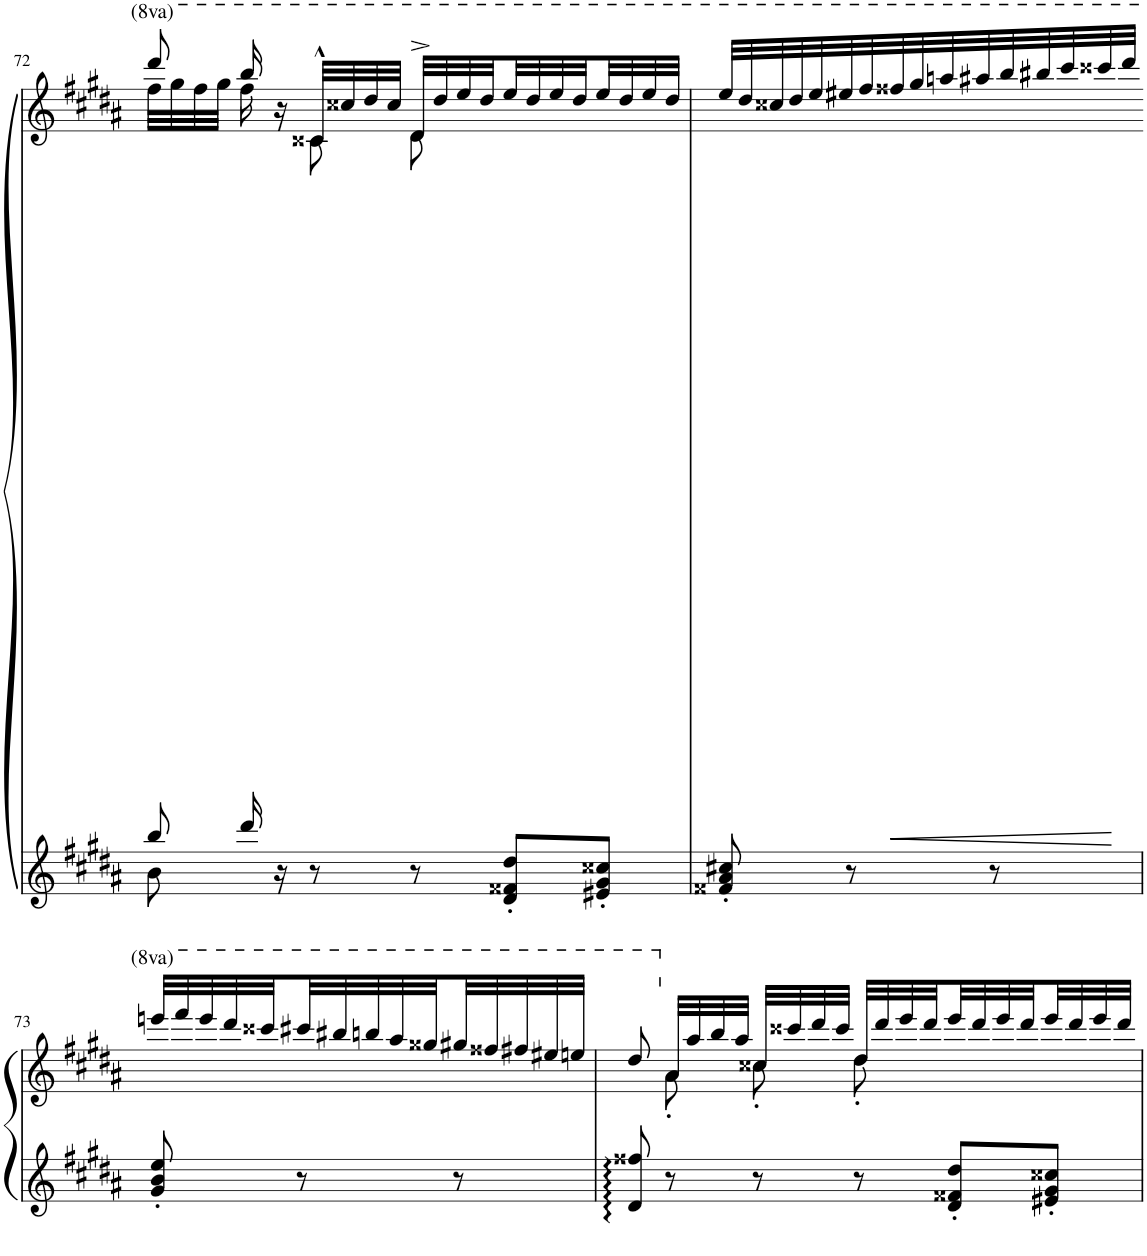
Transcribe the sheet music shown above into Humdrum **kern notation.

**kern	**kern	**dynam
*part1	*part1	*part1
*staff2	*staff1	*staff1/2
*I"Piano	*	*
*I'Pno	*	*
!!LO:PB:g=z
*clefG2	*clefG2	*
*k[f#c#g#d#a#]	*k[f#c#g#d#a#]	*
*M6/8	*M6/8	*
=72	=72	=72
*^	*^	*
8bb'/	8b\	8dddd#/	32fff#\LLL	.
.	.	.	32ggg#\	.
.	.	.	32fff#\	.
.	.	.	32ggg#\JJJ	.
16ddd#'/	2ryy	16bbb/	16fff#\	.
16r	.	16r	16ryy	.
8r	.	32cc##X^^/LLL	8cc##X\	.
.	.	32ccc##X/	.	.
.	.	32ddd#/	.	.
.	.	32ccc##/JJJ	.	.
8r	.	32dd#^/LLL	8dd#\	.
.	.	32ddd#/	.	.
.	.	32eee/	.	.
.	.	32ddd#/	.	.
8d#/' 8f##X/' 8dd#/'L	.	32eee/	4ryy	.
.	.	32ddd#/	.	.
.	.	32eee/	.	.
.	.	32ddd#/	.	.
8e#X/' 8g#/' 8cc##X/'J	8ryy	32eee/	.	.
.	.	32ddd#/	.	.
.	.	32eee/	.	.
.	.	32ddd#/JJJ	.	.
*v	*v	*	*	*
*	*v	*v	*
=73	=73	=73
*	*Xtuplet	*
8f##X/' 8a#/' 8cc#X/'	128%3eee/LLL	.
.	128%3ddd#/	.
.	128%3ccc##X/	.
.	128%3ddd#/	.
.	128%3eee/	.
.	128%3eee#X/	.
8r	.	.
.	128%3fff#/	.
!	!	!LO:HP:b
.	128%3fff##X/	<
.	128%3ggg#/	.
.	128%3aaan/	.
.	128%3aaa#X/	.
8r	.	.
.	128%3bbb/	.
.	128%3bbb#X/	.
.	128%3cccc#/	.
.	128%3cccc##X/	.
.	128%3dddd#/JJJ	[
!!LO:LB:g=z
=73-	=73-	=73-
8g#/' 8b/' 8ee/'	40eeeen/LLL	.
.	40ffff#/	.
.	40eeee/	.
.	40dddd#/	.
.	40cccc##X/	.
8r	40cccc#X/	.
.	40bbb#X/	.
.	40bbbn/	.
.	40aaa#/	.
.	40ggg##X/	.
8r	40ggg#X/	.
.	40fff##X/	.
.	40fff#X/	.
.	40eee#X/	.
.	40eeen/JJJ	.
=74	=74	=74
*	*^	*
8d#/ 8ff##X/	8ddd#/	8ryy	.
8r	32a#/LLL	8a#'\	.
.	32aa#/	.	.
.	32bb/	.	.
.	32aa#/JJJ	.	.
8r	32cc##X/LLL	8cc##X'\	.
.	32ccc##X/	.	.
.	32ddd#/	.	.
.	32ccc##/JJJ	.	.
8r	32dd#/LLL	8dd#'\	.
.	32ddd#/	.	.
.	32eee/	.	.
.	32ddd#/	.	.
8d#/' 8f##X/' 8dd#/'L	32eee/	4ryy	.
.	32ddd#/	.	.
.	32eee/	.	.
.	32ddd#/	.	.
8e#X/' 8g#/' 8cc##X/'J	32eee/	.	.
.	32ddd#/	.	.
.	32eee/	.	.
.	32ddd#/JJJ	.	.
*	*v	*v	*
=	=	=
*-	*-	*-
